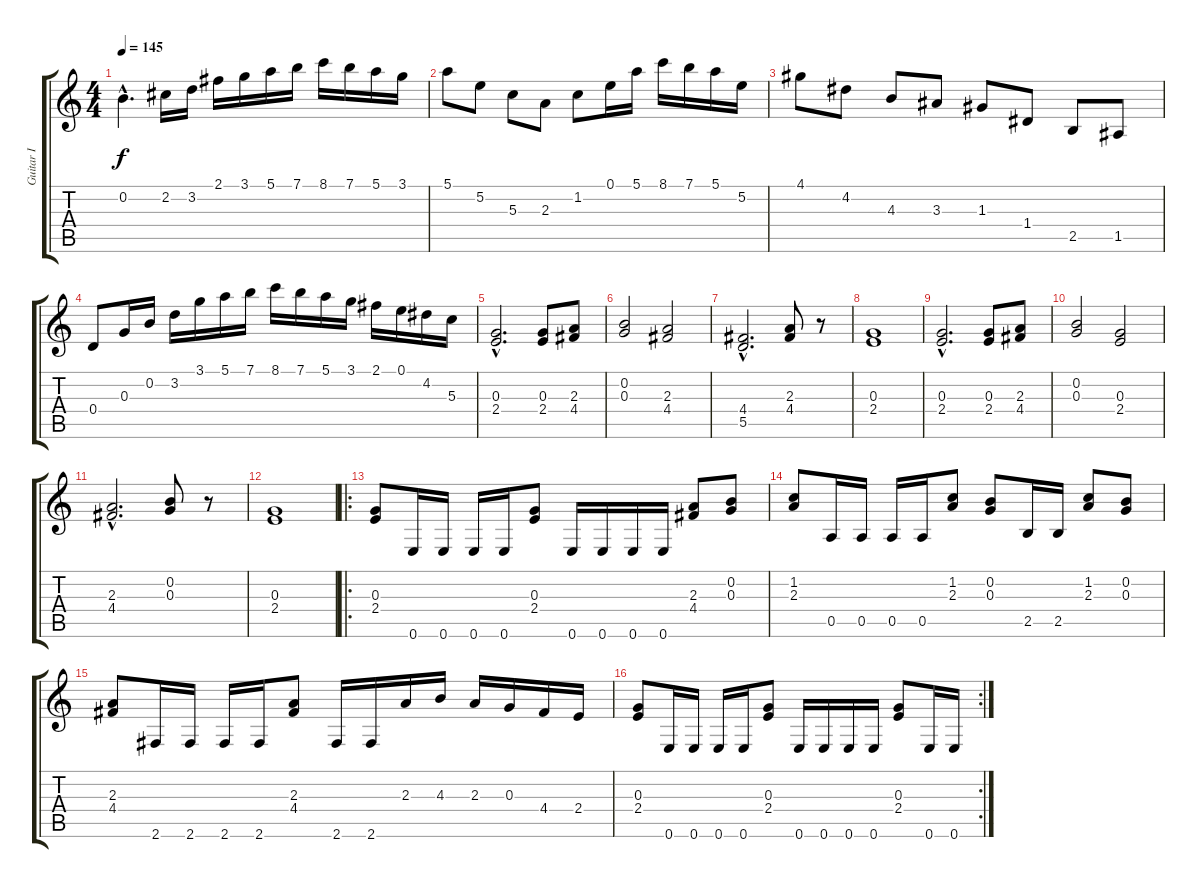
\track ("Guitar I" "Guitar I") {instrument distortionguitar}
\staff {score tabs}
\tuning (E4 B3 G3 D3 A2 E2) {hide}
\ts (4 4)
\tempo 145
\clef g2
\ks c
0.2{hac}.4{d dy f} 2.2.16 3.2.16 2.1.16 3.1.16 5.1.16 7.1.16 8.1.16 7.1.16 5.1.16 3.1.16 |
5.1.8 5.2.8 5.3.8 2.3.8 1.2.8 0.1.16 5.1.16 8.1.16 7.1.16 5.1.16 5.2.16 |
4.1.8 4.2.8 4.3.8 3.3.8 1.3.8 1.4.8 2.5.8 1.5.8 |
0.4.8 0.3.16 0.2.16 3.2.16 3.1.16 5.1.16 7.1.16 8.1.16 7.1.16 5.1.16 3.1.16 2.1.16 0.1.16 4.2.16 5.3.16 |
(0.3{hac} 2.4{hac}).2{d} (0.3 2.4).8 (2.3 4.4).8 |
(0.2 0.3).2 (2.3 4.4).2 |
(4.4{hac} 5.5{hac}).2{d} (2.3 4.4).8 r.8 |
(0.3 2.4).1 |
(0.3{hac} 2.4{hac}).2{d} (0.3 2.4).8 (2.3 4.4).8 |
(0.2 0.3).2 (0.3 2.4).2 |
(2.3{hac} 4.4{hac}).2{d} (0.2 0.3).8 r.8 |
(0.3 2.4).1 |
\ro
(0.3 2.4).8 0.6.16 0.6.16 0.6.16 0.6.16 (0.3 2.4).8 0.6.16 0.6.16 0.6.16 0.6.16 (2.3 4.4).8 (0.2 0.3).8 |
(1.2 2.3).8 0.5.16 0.5.16 0.5.16 0.5.16 (1.2 2.3).8 (0.2 0.3).8 2.5.16 2.5.16 (1.2 2.3).8 (0.2 0.3).8 |
(2.3 4.4).8 2.6.16 2.6.16 2.6.16 2.6.16 (2.3 4.4).8 2.6.16 2.6.16 2.3.16 4.3.16 2.3.16 0.3.16 4.4.16 2.4.16 |
\rc 2
(0.3 2.4).8 0.6.16 0.6.16 0.6.16 0.6.16 (0.3 2.4).8 0.6.16 0.6.16 0.6.16 0.6.16 (0.3 2.4).8 0.6.16 0.6.16
